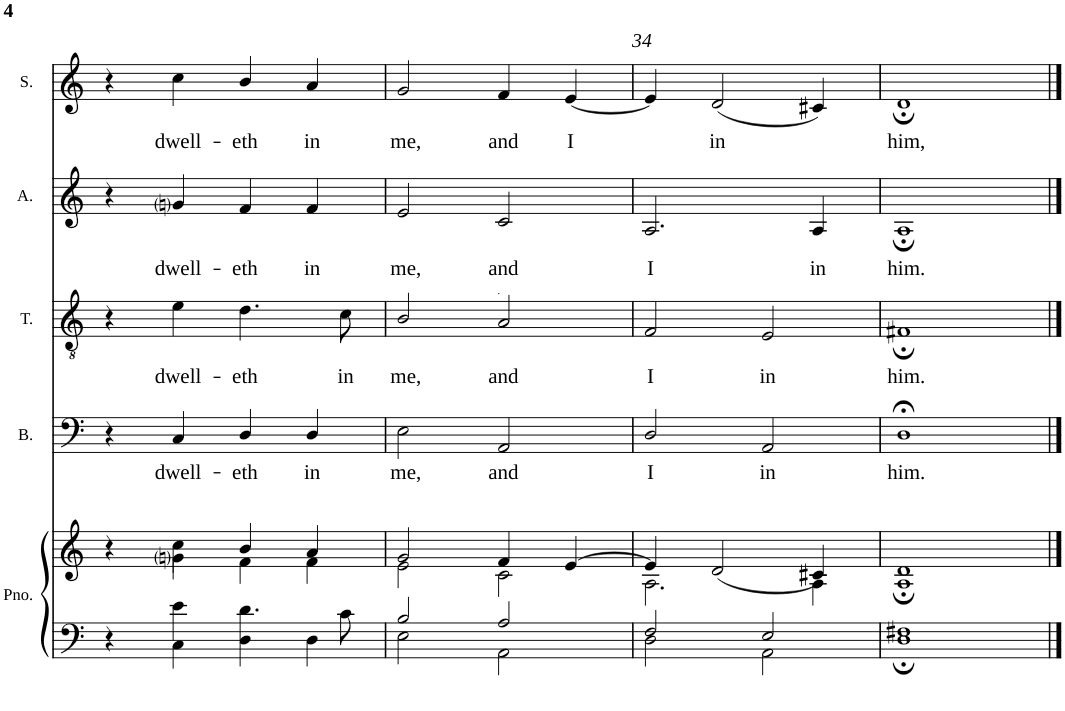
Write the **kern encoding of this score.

**kern	**kern	**kern	**text	**kern	**text	**kern	**text	**kern	**text
*part5	*part5	*part4	*part4	*part3	*part3	*part2	*part2	*part1	*part1
*staff6	*staff5	*staff4	*staff4	*staff3	*staff3	*staff2	*staff2	*staff1	*staff1
*I"Piano (for rehearsal only)	*	*I"Bass	*	*I"Tenor	*	*I"Alto	*	*I"Soprano	*
*I'Pno.	*	*I'B.	*	*I'T.	*	*I'A.	*	*I'S.	*
!!LO:PB:g=z
*clefF4	*clefG2	*clefF4	*	*clefGv2	*	*clefG2	*	*clefG2	*
*k[]	*k[]	*k[]	*	*k[]	*	*k[]	*	*k[]	*
*M4/4	*M4/4	*M4/4	*	*M4/4	*	*M4/4	*	*M4/4	*
*met(c)	*met(c)	*met(c)	*	*met(c)	*	*met(c)	*	*met(c)	*
=32	=32	=32	=32	=32	=32	=32	=32	=32	=32
*^	*^	*	*	*	*	*	*	*	*
4r	4ryy	4r	4ryy	4r	.	4r	.	4r	.	4r	.
!	!	!	!	!	!LO:LY:b	!	!LO:LY:b	!	!LO:LY:b	!	!LO:LY:b
4e\	4C\	4cc\	4gni\	4C/	dwell-	4e\	dwell-	4gni/	dwell-	4cc\	dwell-
!	!	!	!	!	!LO:LY:b	!	!LO:LY:b	!	!LO:LY:b	!	!LO:LY:b
4.d\	4D\	4b/	4f\	4D/	-eth	4.d\	-eth	4f/	-eth	4b/	-eth
!	!	!	!	!	!LO:LY:b	!	!	!	!LO:LY:b	!	!LO:LY:b
.	4D\	4a/	4f\	4D/	in	.	.	4f/	in	4a/	in
!	!	!	!	!	!	!	!LO:LY:b	!	!	!	!
8c\	.	.	.	.	.	8c\	in	.	.	.	.
=33	=33	=33	=33	=33	=33	=33	=33	=33	=33	=33	=33
!	!	!	!	!	!LO:LY:b	!	!LO:LY:b	!	!LO:LY:b	!	!LO:LY:b
2B/	2E\	2g/	2e\	2E\	me,	2B/	me,	2e/	me,	2g/	me,
!	!	!	!	!	!	!	!	!LO:TX:b:i:t=.	!	!	!
!	!	!	!	!	!LO:LY:b	!	!LO:LY:b	!	!LO:LY:b	!	!LO:LY:b
2A/	2AA\	4f/	2c\	2AA/	and	2A/	and	2c/	and	4f/	and
!	!	!	!	!	!	!	!	!	!	!	!LO:LY:b
.	.	[4e/	.	.	.	.	.	.	.	[4e/	I
=34	=34	=34	=34	=34	=34	=34	=34	=34	=34	=34	=34
!	!	!	!	!	!LO:LY:b	!	!LO:LY:b	!	!LO:LY:b	!	!
2F/	2D\	4e/]	2.A\	2D/	I	2F/	I	2.A/	I	4e/]	.
!	!	!	!	!	!	!	!	!	!	!	!LO:LY:b
.	.	(<2d/	.	.	.	.	.	.	.	(<2d/	in
!	!	!	!	!	!LO:LY:b	!	!LO:LY:b	!	!	!	!
2E/	2AA\	.	.	2AA/	in	2E/	in	.	.	.	.
!	!	!	!	!	!	!	!	!	!LO:LY:b	!	!
.	.	4c#X/)	4A\	.	.	.	.	4A/	in	4c#X/)	.
=35	=35	=35	=35	=35	=35	=35	=35	=35	=35	=35	=35
!	!	!	!	!	!LO:LY:b	!	!LO:LY:b	!	!LO:LY:b	!	!LO:LY:b
1F#X;	1D	1d;	1A	1D;<	him.	1F#X;	him.	1A;	him.	1d;	him,
*v	*v	*	*	*	*	*	*	*	*	*	*
*	*v	*v	*	*	*	*	*	*	*	*
==	==	==	==	==	==	==	==	==	==
*-	*-	*-	*-	*-	*-	*-	*-	*-	*-
